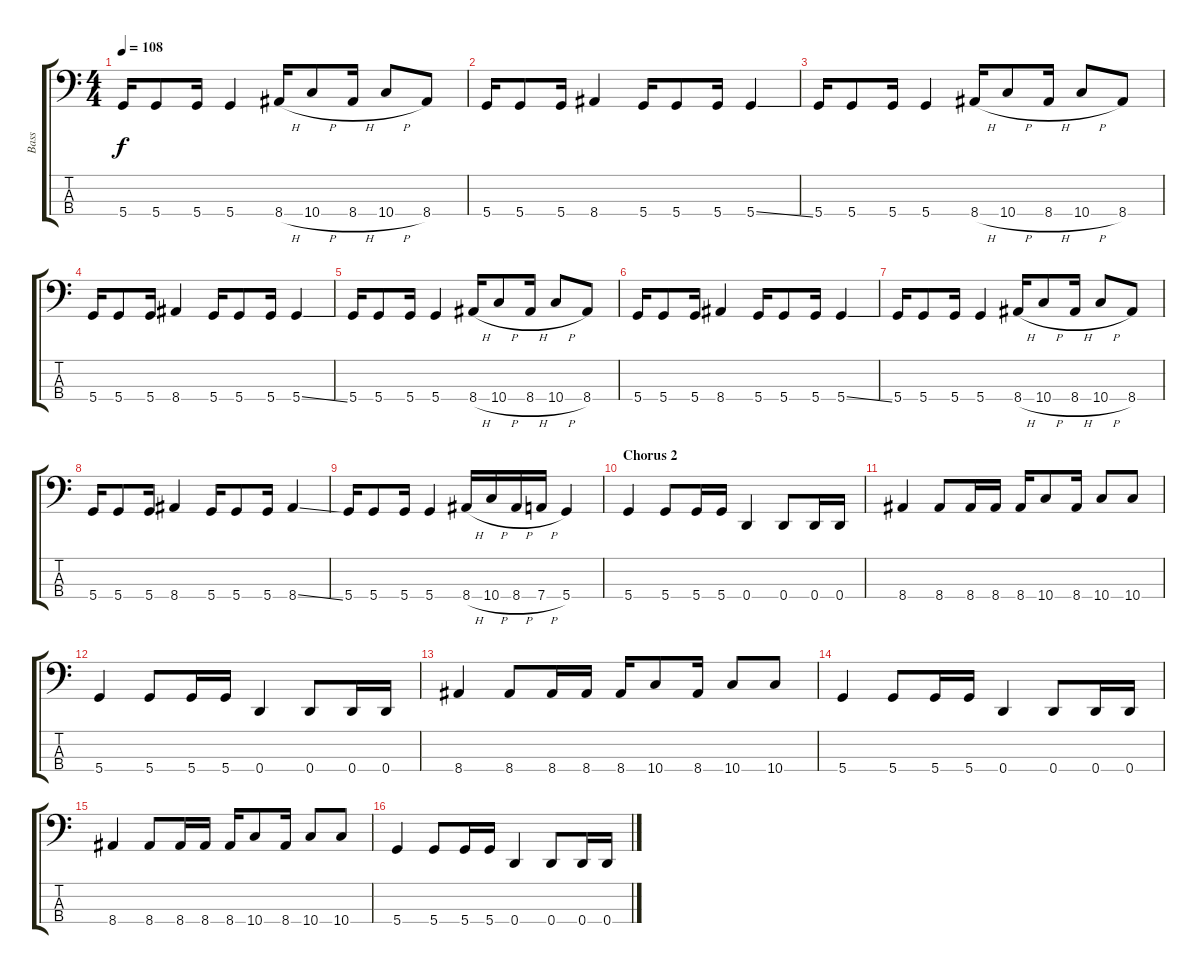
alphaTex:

\track ("Bass" "Bass") {instrument electricbassfinger}
\staff {score tabs}
\tuning (G2 D2 A1 D1) {hide}
\ts (4 4)
\tempo 108
\clef f4
\ks c
5.4.16{dy f} 5.4.8 5.4.16 5.4.4 8.4{h}.16 10.4{h}.8 8.4{h}.16 10.4{h}.8 8.4.8 |
5.4.16 5.4.8 5.4.16 8.4.4 5.4.16 5.4.8 5.4.16 5.4{ss}.4 |
5.4.16 5.4.8 5.4.16 5.4.4 8.4{h}.16 10.4{h}.8 8.4{h}.16 10.4{h}.8 8.4.8 |
5.4.16 5.4.8 5.4.16 8.4.4 5.4.16 5.4.8 5.4.16 5.4{ss}.4 |
5.4.16 5.4.8 5.4.16 5.4.4 8.4{h}.16 10.4{h}.8 8.4{h}.16 10.4{h}.8 8.4.8 |
5.4.16 5.4.8 5.4.16 8.4.4 5.4.16 5.4.8 5.4.16 5.4{ss}.4 |
5.4.16 5.4.8 5.4.16 5.4.4 8.4{h}.16 10.4{h}.8 8.4{h}.16 10.4{h}.8 8.4.8 |
5.4.16 5.4.8 5.4.16 8.4.4 5.4.16 5.4.8 5.4.16 8.4{ss}.4 |
5.4.16 5.4.8 5.4.16 5.4.4 8.4{h}.16 10.4{h}.16 8.4{h}.16 7.4{h}.16 5.4.4 |
\section ("" "Chorus 2")
5.4.4 5.4.8 5.4.16 5.4.16 0.4.4 0.4.8 0.4.16 0.4.16 |
8.4.4 8.4.8 8.4.16 8.4.16 8.4.16 10.4.8 8.4.16 10.4.8 10.4.8 |
5.4.4 5.4.8 5.4.16 5.4.16 0.4.4 0.4.8 0.4.16 0.4.16 |
8.4.4 8.4.8 8.4.16 8.4.16 8.4.16 10.4.8 8.4.16 10.4.8 10.4.8 |
5.4.4 5.4.8 5.4.16 5.4.16 0.4.4 0.4.8 0.4.16 0.4.16 |
8.4.4 8.4.8 8.4.16 8.4.16 8.4.16 10.4.8 8.4.16 10.4.8 10.4.8 |
5.4.4 5.4.8 5.4.16 5.4.16 0.4.4 0.4.8 0.4.16 0.4.16
